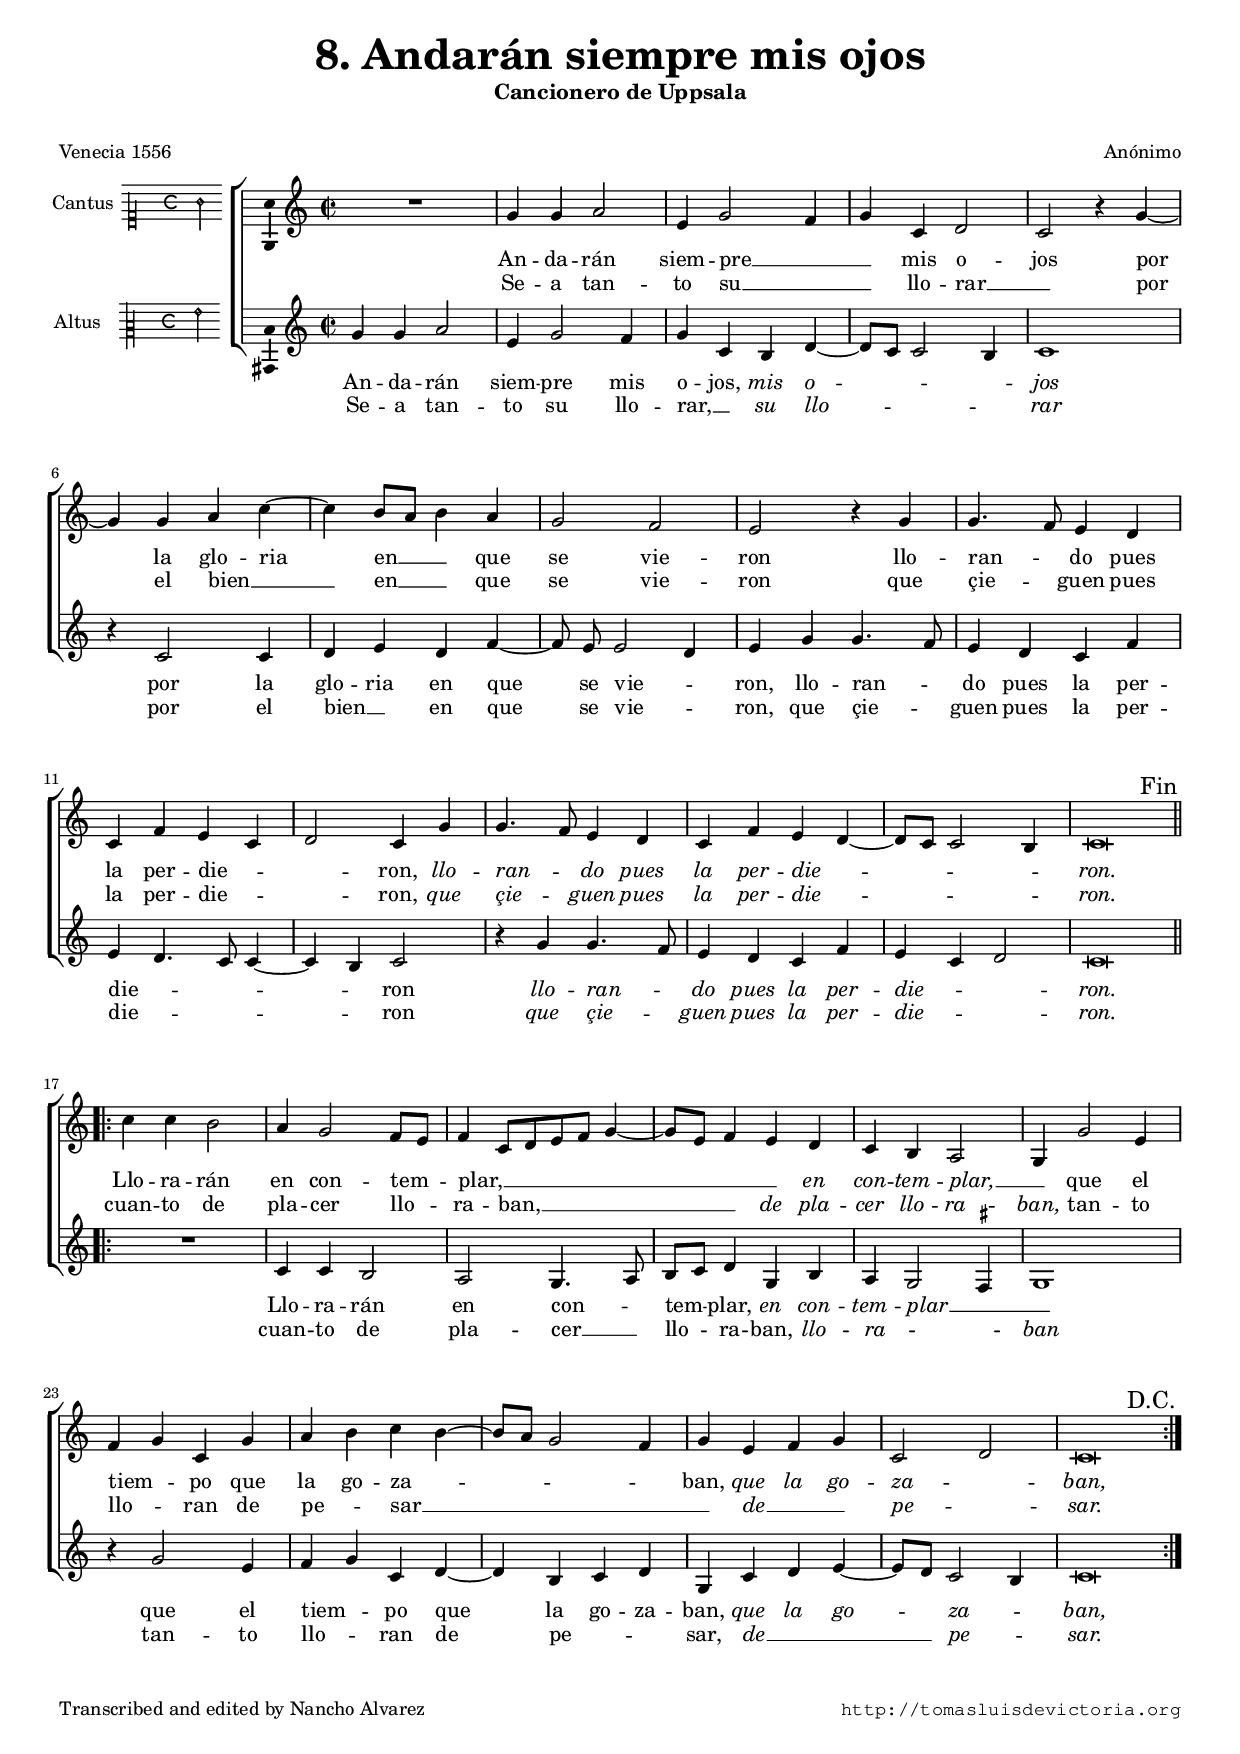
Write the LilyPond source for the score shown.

\version "2.18.0"

#(set-default-paper-size "a4")
#(set-global-staff-size 16.4)
#(ly:set-option 'point-and-click #f)
%mobile -s13.5 -i3.2

italicas=\override LyricText.font-shape = #'italic
rectas=\override LyricText.font-shape = #'upright
ss=\once \set suggestAccidentals = ##t
incipitwidth = 17
mtempo={\tempo 4 = 100}
mtempob={\tempo 4 = 50}

htitle="Andarán siempre mis ojos"
hcomposer="Anónimo"

\header {
	title=\markup{\fontsize #3 "8. Andarán siempre mis ojos"}
	subtitle="Cancionero de Uppsala"
	subsubtitle=\markup{\null \vspace #1 }
	composer="Anónimo" % letra de gabriel mena?
        pdfauthor=\composer
	%opus="(-)"
	poet=\markup{"Venecia 1556"}
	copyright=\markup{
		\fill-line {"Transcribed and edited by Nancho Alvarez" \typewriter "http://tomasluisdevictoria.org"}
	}
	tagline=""
}

global={\key c \major \time 2/2 \skip 1*16 \bar ".|:-||" \break
	\skip 1*12 \bar ":|."
}


cantus=\relative c'{
        R1
        g'4 g a2
        e4 g2 f4
        g4 c, d2
        c r4 g'4 ~
        g g4 a c4 ~
        c4 b8 a b4 a
        g2 f2
        e r4 g
        g4. f8 e4 d
        c f e c
        d2 c4 g'
        g4. f8 e4 d
        c f e d4 ~
        d8 c8 c2 b4
        c\breve*1/2
        \override Score.RehearsalMark.self-alignment-X=#right
        \override Score.RehearsalMark.break-visibility = #'#(#t #t #f)
	\mark \markup{"Fin"}
	% aqui cambia de clave a c2
        c'4 c b2
        a4 g2 f8 e
        f4 c8[ d e f] g4 ~
        g8 e8 f4 e d
        c4 b a2
        g4 g'2 e4
        f g c, g' % cambia otra vez a c1
        a b c b4 ~
        b8 a8 g2 f4 % \ss gis??
        g e f g
        c,2 d
        c\breve*1/2
	\mark \markup{"D.C."}
}

altus=\relative c''{
	g4 g a2
	e4 g2 f4
	g4 c, b4 d ~
	d8 c c2 b4
	c1
	r4 c2 c4
	d4 e d f ~
	f8 \noBeam e e2 d4
	e g g4. f8
	e4 d c f
	e d4. c8 c4 ~
	c b c2
	r4 g' g4. f8
	e4 d c f
	e c d2
	c\breve*1/2
	% aquí cambia de clave a c3
	R1
	c4 c b2
	a g4. a8
	b c d4 g, b
	a4 g2 \ss fis4
	g1
	r4 g'2 e4
	f g c, d4 ~
	d b c d
	g, c d e4 ~
	e8 d c2 b4
	c\breve*1/2
}

textocantus=\lyricmode{
An -- da -- rán siem -- pre __ _ _ mis o -- jos 
por la glo -- ria en __ _ _ que se vie -- ron
llo -- ran -- _ do pues la per -- die -- _ _ ron,
\italicas
llo -- ran -- _ do pues la per -- die -- _ _ _ _ ron.
% hay un ij mas
\rectas
Llo -- ra -- rán en con -- tem -- _ plar, __ _ _ _ _ _ _ _ _ 
\italicas
en con -- tem -- plar, __ _ 
\rectas
que el tiem -- _ po que la go -- za -- _ _ _ _ ban,
\italicas %no
que la go -- za -- _ ban,
}
textocantusb=\lyricmode{
Se -- a tan -- to su __ _ _ llo -- rar __ _ 
por el bien __ _ en __ _ _ que se vie -- ron
que çie -- _ guen pues la per -- die -- _ _ ron,
\italicas
que çie -- _ guen pues la per -- die -- _ _ _ _ ron.
\rectas
cuan -- to de pla -- cer llo -- _ ra -- ban, __ _ _ _ _ _ _ % cuando
\italicas de pla -- cer llo -- ra -- ban,
\rectas
tan -- to llo -- _ ran de pe -- _ sar __ _ _ _ _ _ 
\italicas %no
de __ _ _ pe -- _ sar.
}

textoaltus=\lyricmode{
An -- da -- rán siem -- pre mis o -- jos,
\italicas %no
mis o -- _ _ _ jos
\rectas
por la glo -- ria en que se vie -- _ ron,
llo -- ran -- _ do pues la per -- die -- _ _ _ _ ron
\italicas
llo -- ran -- _ do pues la per -- die -- _ _ ron.
% hay un ij mas
\rectas
Llo -- ra -- rán en con -- _ tem -- _ plar,
\italicas %no
en con -- tem -- plar __ _ _ 
\rectas
que el tiem -- _ po que la go -- za -- ban,
\italicas %no
que la go -- _ za -- _ ban,
}
textoaltusb=\lyricmode{
Se -- a tan -- to su llo -- rar, __ _ 
\italicas %no
su llo -- _ _ _ rar
\rectas
por el bien __ _ en que se vie -- _ ron,
que çie -- _ guen pues la per -- die -- _ _ _ _ ron
\italicas
que çie -- _ guen pues la per -- die -- _ _ ron.
\rectas
cuan -- to de pla -- cer __ _ llo -- _ ra -- ban,
\italicas llo -- ra -- _ _ ban %no
\rectas
tan -- to llo -- _ ran de pe -- _ _ sar,
\italicas %no
de __ _ _ _ pe -- _ sar.
}

incipitcantus=\markup{
	\score{
		{ 
		\set Staff.instrumentName="Cantus "
		\override NoteHead.style = #'neomensural
		\override Staff.TimeSignature.style = #'neomensural
		\cadenzaOn 
		\clef "petrucci-c1" % luego cambia a c2
		\key c \major
		\time 4/4
                g'2
		} 

	\layout { line-width=\incipitwidth indent = 0 }
	}
}

incipitaltus=\markup{
	\score{
		{ 
		\set Staff.instrumentName="Altus   "
		\override NoteHead.style = #'neomensural 
		\override Staff.TimeSignature.style = #'neomensural
		\cadenzaOn 
		\clef "petrucci-c2" % luego cambia a c3
		\key c \major
		\time 4/4
                g'2
		} 
	\layout { line-width=\incipitwidth indent = 0 }
	}
}
%\layout {
%       \context {\Voice
%               \remove Ligature_bracket_engraver
%               \consists Mensural_ligature_engraver
%       }
%       line-width=\incipitwidth
%       indent = 0
%}

\score {\transpose c' c'{
\new ChoirStaff<<

	\new Staff <<\global
	\new Voice="v1" {
		\set Staff.instrumentName=\incipitcantus
		\clef "treble"
		\cantus }
	\new Lyrics \lyricsto "v1" {\textocantus }
	\new Lyrics \lyricsto "v1" {\textocantusb }
	>>

	\new Staff <<\global
	\new Voice="v2" {
		\set Staff.instrumentName=\incipitaltus
		\clef "treble"
		\altus }
	\new Lyrics \lyricsto "v2" {\textoaltus }
	\new Lyrics \lyricsto "v2" {\textoaltusb }
	>>	
>>

	} % transpose

\layout{ 
	\context {\Lyrics 
		\override VerticalAxisGroup.staff-affinity = #UP
		\override VerticalAxisGroup.nonstaff-relatedstaff-spacing =
			#'((basic-distance . 0) (minimum-distance . 0) (padding . 1.5))
		%\override VerticalAxisGroup.nonstaff-nonstaff-spacing =
		%	#'((basic-distance . 0) (minimum-distance . 0) (padding . 1))
		\override LyricText.font-size = #1.2
		\override LyricHyphen.minimum-distance = #0.5
	}
	\context {\Score 
		tempoHideNote = ##t
		\override BarNumber.padding = #2 
	}
	\context {\Voice 
		%melismaBusyProperties = #'()
		%autoBeaming = ##f
	}
	\context {\Staff 
                %\RemoveEmptyStaves
                %\override VerticalAxisGroup.remove-first = ##t
		\override VerticalAxisGroup.staff-staff-spacing =
			#'((basic-distance . 12) (minimum-distance . 0) (padding . 1))
		\consists Ambitus_engraver 
		\override LigatureBracket.padding = #1
	}
}

%\midi { \mtempo }

}


\paper{
	evenHeaderMarkup=\markup  \fill-line { \fromproperty #'page:page-number-string \htitle \hcomposer }
	oddHeaderMarkup= \markup  \fill-line { \on-the-fly #not-first-page \hcomposer \on-the-fly #not-first-page \htitle \on-the-fly #not-first-page \fromproperty #'page:page-number-string }
	system-count=5
	page-count = 1
	ragged-last-bottom = ##f
	indent=3.1\cm
	system-system-spacing =
	#'((basic-distance . 19) (minimum-distance . 0) (padding . 5))
	top-system-spacing = % header
	#'((basic-distance . 8) (minimum-distance . 0) (padding . 0))
	last-bottom-spacing = % footer
	#'((basic-distance . 17) (minimum-distance . 0) (padding . 0))
	markup-system-spacing.padding = #2
}
